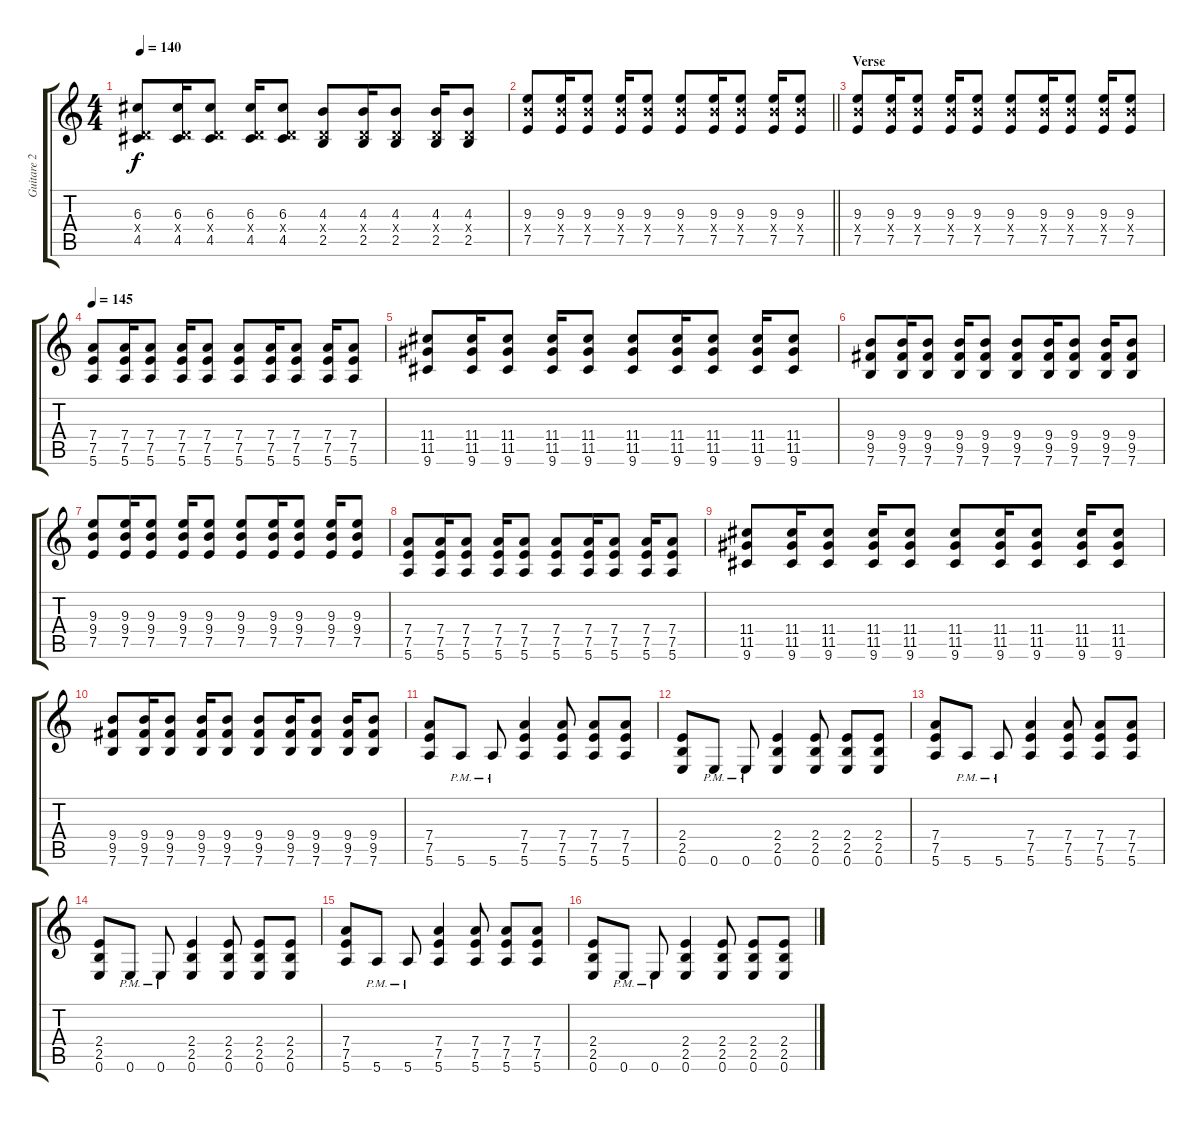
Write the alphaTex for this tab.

\track ("Guitare 2 - Erik" "Guitare 2 ") {instrument distortionguitar}
\staff {score tabs}
\tuning (E4 B3 G3 D3 A2 E2) {hide}
\ts (4 4)
\tempo 140
\clef g2
\ks c
(6.3 0.4{x} 4.5).8{dy f} (6.3 0.4{x} 4.5).16 (6.3 0.4{x} 4.5).8 (6.3 0.4{x} 4.5).16 (6.3 0.4{x} 4.5).8 (4.3 0.4{x} 2.5).8 (4.3 0.4{x} 2.5).16 (4.3 0.4{x} 2.5).8 (4.3 0.4{x} 2.5).16 (4.3 0.4{x} 2.5).8 |
\barLineRight lightlight
(9.3 9.4{x} 7.5).8 (9.3 9.4{x} 7.5).16 (9.3 9.4{x} 7.5).8 (9.3 9.4{x} 7.5).16 (9.3 9.4{x} 7.5).8 (9.3 9.4{x} 7.5).8 (9.3 9.4{x} 7.5).16 (9.3 9.4{x} 7.5).8 (9.3 9.4{x} 7.5).16 (9.3 9.4{x} 7.5).8 |
\section ("" "Verse")
(9.3 9.4{x} 7.5).8 (9.3 9.4{x} 7.5).16 (9.3 9.4{x} 7.5).8 (9.3 9.4{x} 7.5).16 (9.3 9.4{x} 7.5).8 (9.3 9.4{x} 7.5).8 (9.3 9.4{x} 7.5).16 (9.3 9.4{x} 7.5).8 (9.3 9.4{x} 7.5).16 (9.3 9.4{x} 7.5).8 |
\tempo 145
(7.4 7.5 5.6).8 (7.4 7.5 5.6).16 (7.4 7.5 5.6).8 (7.4 7.5 5.6).16 (7.4 7.5 5.6).8 (7.4 7.5 5.6).8 (7.4 7.5 5.6).16 (7.4 7.5 5.6).8 (7.4 7.5 5.6).16 (7.4 7.5 5.6).8 |
(11.4 11.5 9.6).8 (11.4 11.5 9.6).16 (11.4 11.5 9.6).8 (11.4 11.5 9.6).16 (11.4 11.5 9.6).8 (11.4 11.5 9.6).8 (11.4 11.5 9.6).16 (11.4 11.5 9.6).8 (11.4 11.5 9.6).16 (11.4 11.5 9.6).8 |
(9.4 9.5 7.6).8 (9.4 9.5 7.6).16 (9.4 9.5 7.6).8 (9.4 9.5 7.6).16 (9.4 9.5 7.6).8 (9.4 9.5 7.6).8 (9.4 9.5 7.6).16 (9.4 9.5 7.6).8 (9.4 9.5 7.6).16 (9.4 9.5 7.6).8 |
(9.3 9.4 7.5).8 (9.3 9.4 7.5).16 (9.3 9.4 7.5).8 (9.3 9.4 7.5).16 (9.3 9.4 7.5).8 (9.3 9.4 7.5).8 (9.3 9.4 7.5).16 (9.3 9.4 7.5).8 (9.3 9.4 7.5).16 (9.3 9.4 7.5).8 |
(7.4 7.5 5.6).8 (7.4 7.5 5.6).16 (7.4 7.5 5.6).8 (7.4 7.5 5.6).16 (7.4 7.5 5.6).8 (7.4 7.5 5.6).8 (7.4 7.5 5.6).16 (7.4 7.5 5.6).8 (7.4 7.5 5.6).16 (7.4 7.5 5.6).8 |
(11.4 11.5 9.6).8 (11.4 11.5 9.6).16 (11.4 11.5 9.6).8 (11.4 11.5 9.6).16 (11.4 11.5 9.6).8 (11.4 11.5 9.6).8 (11.4 11.5 9.6).16 (11.4 11.5 9.6).8 (11.4 11.5 9.6).16 (11.4 11.5 9.6).8 |
(9.4 9.5 7.6).8 (9.4 9.5 7.6).16 (9.4 9.5 7.6).8 (9.4 9.5 7.6).16 (9.4 9.5 7.6).8 (9.4 9.5 7.6).8 (9.4 9.5 7.6).16 (9.4 9.5 7.6).8 (9.4 9.5 7.6).16 (9.4 9.5 7.6).8 |
(7.4 7.5 5.6).8 5.6{pm}.8 5.6{pm}.8 (7.4 7.5 5.6).4 (7.4 7.5 5.6).8 (7.4 7.5 5.6).8 (7.4 7.5 5.6).8 |
(2.4 2.5 0.6).8 0.6{pm}.8 0.6{pm}.8 (2.4 2.5 0.6).4 (2.4 2.5 0.6).8 (2.4 2.5 0.6).8 (2.4 2.5 0.6).8 |
(7.4 7.5 5.6).8 5.6{pm}.8 5.6{pm}.8 (7.4 7.5 5.6).4 (7.4 7.5 5.6).8 (7.4 7.5 5.6).8 (7.4 7.5 5.6).8 |
(2.4 2.5 0.6).8 0.6{pm}.8 0.6{pm}.8 (2.4 2.5 0.6).4 (2.4 2.5 0.6).8 (2.4 2.5 0.6).8 (2.4 2.5 0.6).8 |
(7.4 7.5 5.6).8 5.6{pm}.8 5.6{pm}.8 (7.4 7.5 5.6).4 (7.4 7.5 5.6).8 (7.4 7.5 5.6).8 (7.4 7.5 5.6).8 |
(2.4 2.5 0.6).8 0.6{pm}.8 0.6{pm}.8 (2.4 2.5 0.6).4 (2.4 2.5 0.6).8 (2.4 2.5 0.6).8 (2.4 2.5 0.6).8
